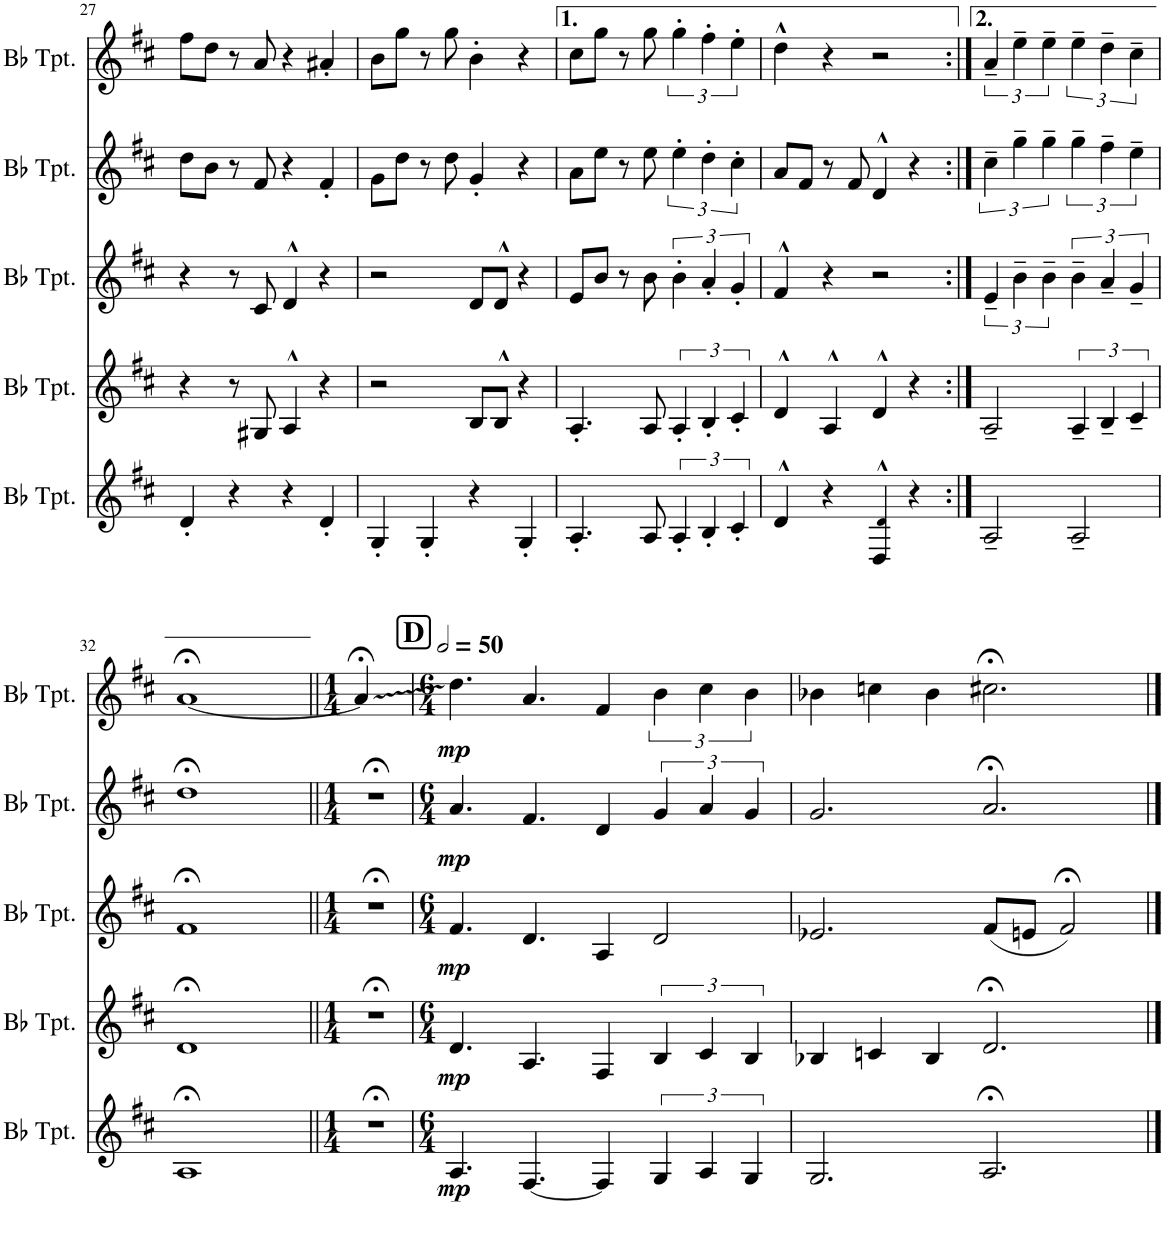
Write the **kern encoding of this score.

**kern	**dynam	**kern	**dynam	**kern	**dynam	**kern	**dynam	**kern	**dynam
*part5	*part5	*part4	*part4	*part3	*part3	*part2	*part2	*part1	*part1
*staff5	*staff5	*staff4	*staff4	*staff3	*staff3	*staff2	*staff2	*staff1	*staff1
*I"Bb Trumpet	*	*I"Bb Trumpet	*	*I"Bb Trumpet	*	*I"Bb Trumpet	*	*I"Bb Trumpet	*
*I'Bb Tpt.	*	*I'Bb Tpt.	*	*I'Bb Tpt.	*	*I'Bb Tpt.	*	*I'Bb Tpt.	*
!!LO:PB:g=z
*clefG2	*	*clefG2	*	*clefG2	*	*clefG2	*	*clefG2	*
*Trd1c2	*	*Trd1c2	*	*Trd1c2	*	*Trd1c2	*	*Trd1c2	*
*k[f#c#]	*	*k[f#c#]	*	*k[f#c#]	*	*k[f#c#]	*	*k[f#c#]	*
*M4/4	*	*M4/4	*	*M4/4	*	*M4/4	*	*M4/4	*
=27	=27	=27	=27	=27	=27	=27	=27	=27	=27
4d'/	.	4r	.	4r	.	8dd\L	.	8ff#\L	.
.	.	.	.	.	.	8b\J	.	8dd\J	.
4r	.	8r	.	8r	.	8r	.	8r	.
.	.	8G#X/	.	8c#/	.	8f#/	.	8a/	.
4r	.	4A^^/	.	4d^^/	.	4r	.	4r	.
4d'/	.	4r	.	4r	.	4f#'/	.	4a#X'/	.
=28	=28	=28	=28	=28	=28	=28	=28	=28	=28
4G'/	.	2r	.	2r	.	8g\L	.	8b\L	.
.	.	.	.	.	.	8dd\J	.	8gg\J	.
4G'/	.	.	.	.	.	8r	.	8r	.
.	.	.	.	.	.	8dd\	.	8gg\	.
4r	.	8B/L	.	8d/L	.	4g'/	.	4b'\	.
.	.	8B^^/J	.	8d^^/J	.	.	.	.	.
4G'/	.	4r	.	4r	.	4r	.	4r	.
=29	=29	=29	=29	=29	=29	=29	=29	=29	=29
4.A'/	.	4.A'/	.	8e/L	.	8a\L	.	8cc#\L	.
.	.	.	.	8b/J	.	8ee\J	.	8gg\J	.
.	.	.	.	8r	.	8r	.	8r	.
8A/	.	8A/	.	8b\	.	8ee\	.	8gg\	.
6A'/	.	6A'/	.	6b'\	.	6ee'\	.	6gg'\	.
6B'/	.	6B'/	.	6a'/	.	6dd'\	.	6ff#'\	.
6c#'/	.	6c#'/	.	6g'/	.	6cc#'\	.	6ee'\	.
=30	=30	=30	=30	=30	=30	=30	=30	=30	=30
4d^^/	.	4d^^/	.	4f#^^/	.	8a/L	.	4dd^^\	.
.	.	.	.	.	.	8f#/J	.	.	.
4r	.	4A^^/	.	4r	.	8r	.	4r	.
.	.	.	.	.	.	8f#/	.	.	.
4D/^^ 4d!/^^	.	4d^^/	.	2r	.	4d^^/	.	2r	.
4r	.	4r	.	.	.	4r	.	.	.
=31:|!	=31:|!	=31:|!	=31:|!	=31:|!	=31:|!	=31:|!	=31:|!	=31:|!	=31:|!
2A~/	.	2A~/	.	6e~/	.	6cc#~\	.	6a~/	.
.	.	.	.	6b~\	.	6gg~\	.	6ee~\	.
.	.	.	.	6b~\	.	6gg~\	.	6ee~\	.
2A~/	.	6A~/	.	6b~\	.	6gg~\	.	6ee~\	.
.	.	6B~/	.	6a~/	.	6ff#~\	.	6dd~\	.
.	.	6c#~/	.	6g~/	.	6ee~\	.	6cc#~\	.
!!LO:LB:g=z
=32	=32	=32	=32	=32	=32	=32	=32	=32	=32
1A;<	.	1d;<	.	1f#;<	.	1dd;<	.	[1a;<	.
=33||	=33||	=33||	=33||	=33||	=33||	=33||	=33||	=33||	=33||
*M1/4	*	*M1/4	*	*M1/4	*	*M1/4	*	*M1/4	*
4r;<	.	4r;<	.	4r;<	.	4r;<	.	4a;</]	.
=34	=34	=34	=34	=34	=34	=34	=34	=34	=34
!!LO:REH:place=s1:a:B:cj:fs=14:t=D
*M6/4	*	*M6/4	*	*M6/4	*	*M6/4	*	*M6/4	*
*	*	*	*	*	*	*	*	*MM100	*
!	!LO:DY:b	!	!LO:DY:b	!	!LO:DY:b	!	!LO:DY:b	!	!LO:DY:b
4.A/	mp	4.d/	mp	4.f#/	mp	4.a/	mp	4.dd\	mp
[4.F#/	.	4.A/	.	4.d/	.	4.f#/	.	4.a/	.
4F#/]	.	4F#/	.	4A/	.	4d/	.	4f#/	.
6G/	.	6B/	.	2d/	.	6g/	.	6b\	.
6A/	.	6c#/	.	.	.	6a/	.	6cc#\	.
6G/	.	6B/	.	.	.	6g/	.	6b\	.
=35	=35	=35	=35	=35	=35	=35	=35	=35	=35
2.G/	.	4B-X/	.	2.e-X/	.	2.g/	.	4b-X\	.
.	.	4cn/	.	.	.	.	.	4ccn\	.
.	.	4B-/	.	.	.	.	.	4b-\	.
2.A;</	.	2.d;</	.	(8f#/L	.	2.a;</	.	2.cc#X;<\	.
.	.	.	.	8en/J	.	.	.	.	.
.	.	.	.	2f#;</)	.	.	.	.	.
==	==	==	==	==	==	==	==	==	==
*-	*-	*-	*-	*-	*-	*-	*-	*-	*-
